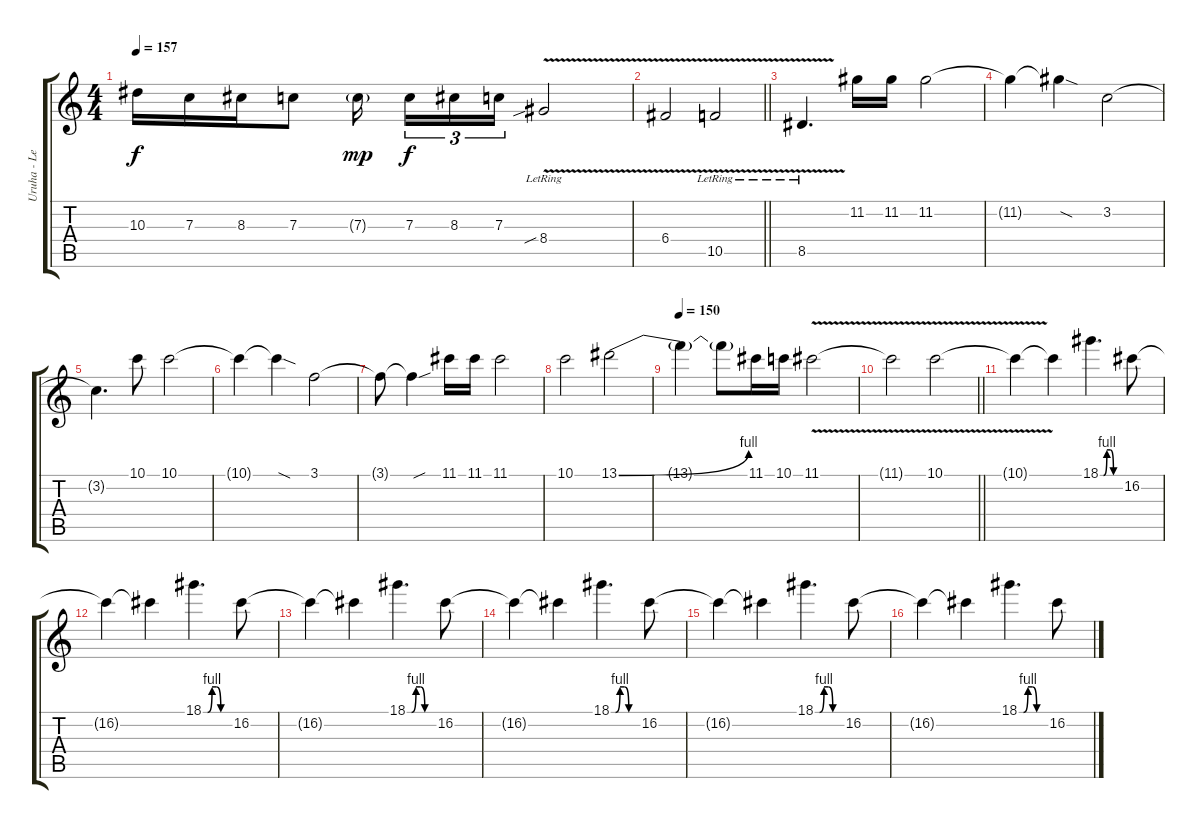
\track ("Uruha - Lead Guitar 2" "Uruha - Le") {instrument distortionguitar}
\staff {score tabs}
\tuning (D4 A3 F3 C3 G2 D2) {hide}
\ts (4 4)
\tempo 157
\clef g2
\ks c
10.3.16{dy f} 7.3.16 8.3.16 7.3.8 7.3{g}.16{dy mp beam splitsecondary} 7.3.16{tu (3 2) dy f} 8.3.16{tu (3 2)} 7.3.16{tu (3 2)} 8.4{v sib lr}.2 |
\barLineRight lightlight
6.4{v}.2 10.5{v lr}.2 |
\section ("" "")
8.5{v lr}.4{d} 11.2.16 11.2.16 11.2.2 |
11.2{t}.4 11.2{sod t}.4 3.2.2 |
3.2{t}.4{d} 10.1.8 10.1.2 |
10.1{t}.4 10.1{sod t}.4 3.1.2 |
3.1{t}.8 3.1{sou t}.4 11.1.16 11.1.16 11.1.2 |
10.1.2 13.1{be (bend 0 0 60 4)}.2 |
\tempo 150
13.1{t}.4 13.1{t}.8 11.1.16 10.1.16 11.1{v}.2 |
\barLineRight lightlight
11.1{t}.2 10.1{v}.2 |
\section ("" "")
10.1{t}.4 10.1{t}.4 18.1{be (custom 0 0 10 0 20 4 30 4 40 0 60 0)}.4{d} 16.2.8 |
16.2{t}.4 16.2{t}.4 18.1{be (custom 0 0 10 0 20 4 30 4 40 0 60 0)}.4{d} 16.2.8 |
16.2{t}.4 16.2{t}.4 18.1{be (custom 0 0 10 0 20 4 30 4 40 0 60 0)}.4{d} 16.2.8 |
16.2{t}.4 16.2{t}.4 18.1{be (custom 0 0 10 0 20 4 30 4 40 0 60 0)}.4{d} 16.2.8 |
16.2{t}.4 16.2{t}.4 18.1{be (custom 0 0 10 0 20 4 30 4 40 0 60 0)}.4{d} 16.2.8 |
16.2{t}.4 16.2{t}.4 18.1{be (custom 0 0 10 0 20 4 30 4 40 0 60 0)}.4{d} 16.2.8
